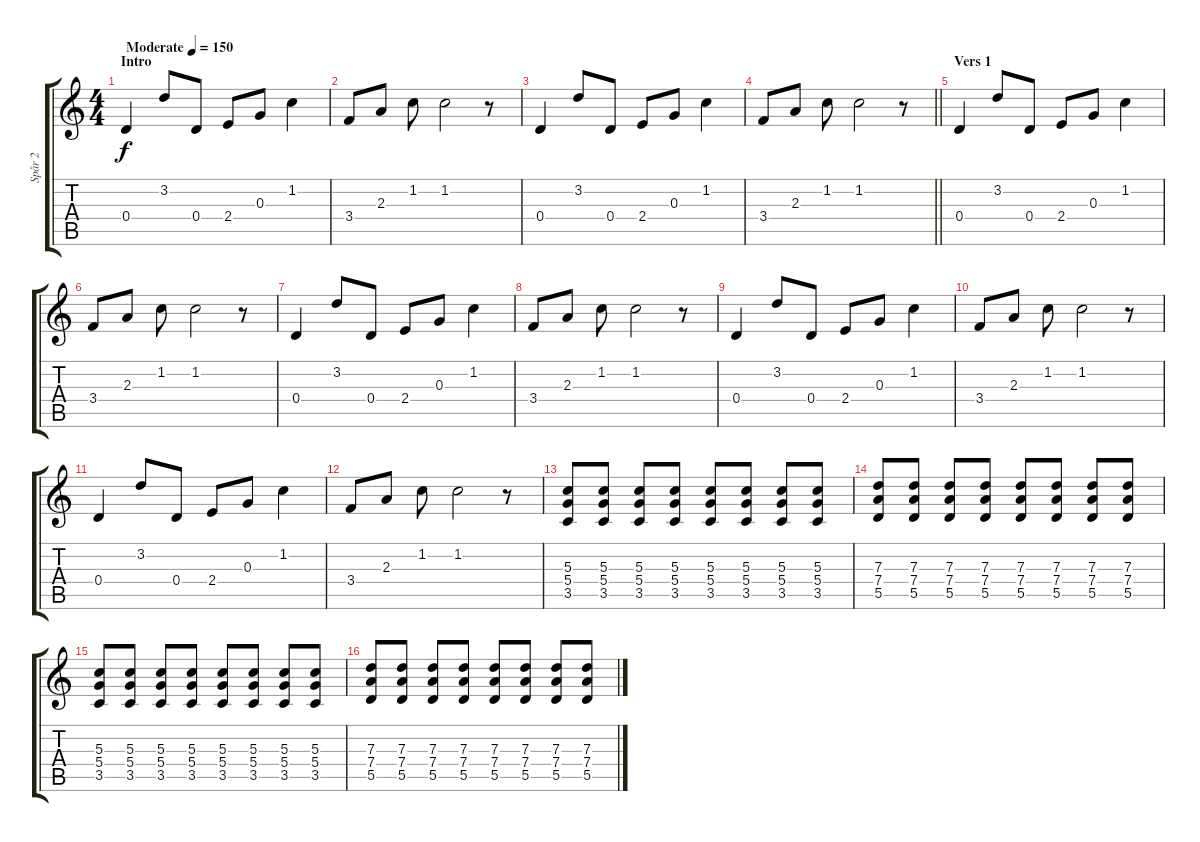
\track ("Spår 2" "Spår 2") {instrument distortionguitar}
\staff {score tabs}
\tuning (E4 B3 G3 D3 A2 E2) {hide}
\ts (4 4)
\section ("" "Intro")
\tempo (150 "Moderate")
\clef g2
\ks c
0.4.4{dy f instrument distortionguitar} 3.2.8 0.4.8 2.4.8 0.3.8 1.2.4 |
3.4.8 2.3.8 1.2.8 1.2.2 r.8 |
0.4.4 3.2.8 0.4.8 2.4.8 0.3.8 1.2.4 |
\barLineRight lightlight
3.4.8 2.3.8 1.2.8 1.2.2 r.8 |
\section ("" "Vers 1")
0.4.4 3.2.8 0.4.8 2.4.8 0.3.8 1.2.4 |
3.4.8 2.3.8 1.2.8 1.2.2 r.8 |
0.4.4 3.2.8 0.4.8 2.4.8 0.3.8 1.2.4 |
3.4.8 2.3.8 1.2.8 1.2.2 r.8 |
0.4.4 3.2.8 0.4.8 2.4.8 0.3.8 1.2.4 |
3.4.8 2.3.8 1.2.8 1.2.2 r.8 |
0.4.4 3.2.8 0.4.8 2.4.8 0.3.8 1.2.4 |
3.4.8 2.3.8 1.2.8 1.2.2 r.8 |
(5.3 5.4 3.5).8 (5.3 5.4 3.5).8 (5.3 5.4 3.5).8 (5.3 5.4 3.5).8 (5.3 5.4 3.5).8 (5.3 5.4 3.5).8 (5.3 5.4 3.5).8 (5.3 5.4 3.5).8 |
(7.3 7.4 5.5).8 (7.3 7.4 5.5).8 (7.3 7.4 5.5).8 (7.3 7.4 5.5).8 (7.3 7.4 5.5).8 (7.3 7.4 5.5).8 (7.3 7.4 5.5).8 (7.3 7.4 5.5).8 |
(5.3 5.4 3.5).8 (5.3 5.4 3.5).8 (5.3 5.4 3.5).8 (5.3 5.4 3.5).8 (5.3 5.4 3.5).8 (5.3 5.4 3.5).8 (5.3 5.4 3.5).8 (5.3 5.4 3.5).8 |
(7.3 7.4 5.5).8 (7.3 7.4 5.5).8 (7.3 7.4 5.5).8 (7.3 7.4 5.5).8 (7.3 7.4 5.5).8 (7.3 7.4 5.5).8 (7.3 7.4 5.5).8 (7.3 7.4 5.5).8
